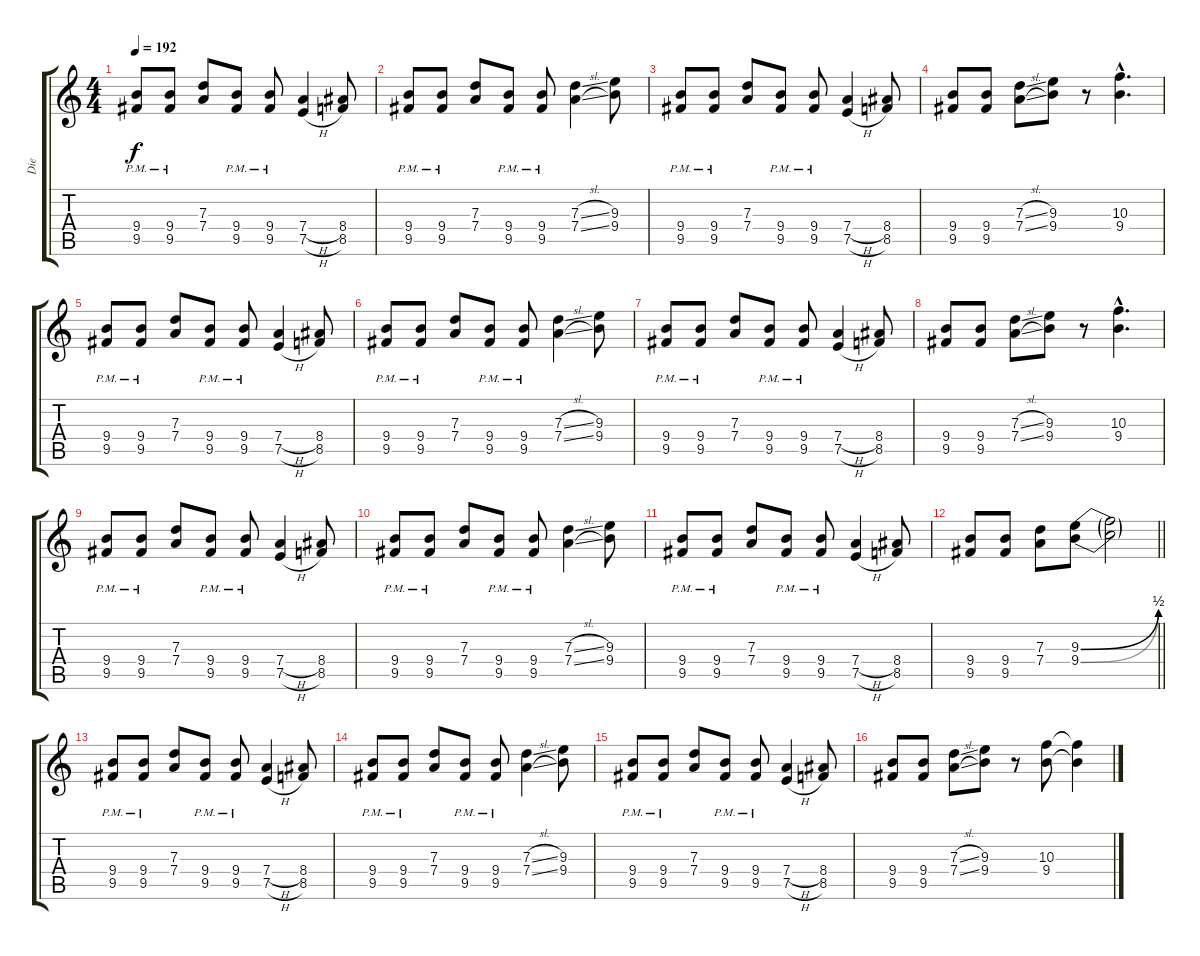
\track ("Die" "Die") {instrument overdrivenguitar}
\staff {score tabs}
\tuning (E4 B3 G3 D3 A2 E2) {hide}
\ts (4 4)
\tempo 192
\clef g2
\ks c
(9.4{pm} 9.5{pm}).8{dy f} (9.4{pm} 9.5{pm}).8 (7.3 7.4).8 (9.4{pm} 9.5{pm}).8 (9.4{pm} 9.5{pm}).8 (7.4{h} 7.5{h}).4 (8.4 8.5).8 |
(9.4{pm} 9.5{pm}).8 (9.4{pm} 9.5{pm}).8 (7.3 7.4).8 (9.4{pm} 9.5{pm}).8 (9.4{pm} 9.5{pm}).8 (7.3{sl} 7.4{sl}).4 (9.3 9.4).8 |
(9.4{pm} 9.5{pm}).8 (9.4{pm} 9.5{pm}).8 (7.3 7.4).8 (9.4{pm} 9.5{pm}).8 (9.4{pm} 9.5{pm}).8 (7.4{h} 7.5{h}).4 (8.4 8.5).8 |
(9.4 9.5).8 (9.4 9.5).8 (7.3{sl} 7.4{sl}).8 (9.3 9.4).8 r.8 (10.3{hac} 9.4{hac}).4{d} |
(9.4{pm} 9.5{pm}).8 (9.4{pm} 9.5{pm}).8 (7.3 7.4).8 (9.4{pm} 9.5{pm}).8 (9.4{pm} 9.5{pm}).8 (7.4{h} 7.5{h}).4 (8.4 8.5).8 |
(9.4{pm} 9.5{pm}).8 (9.4{pm} 9.5{pm}).8 (7.3 7.4).8 (9.4{pm} 9.5{pm}).8 (9.4{pm} 9.5{pm}).8 (7.3{sl} 7.4{sl}).4 (9.3 9.4).8 |
(9.4{pm} 9.5{pm}).8 (9.4{pm} 9.5{pm}).8 (7.3 7.4).8 (9.4{pm} 9.5{pm}).8 (9.4{pm} 9.5{pm}).8 (7.4{h} 7.5{h}).4 (8.4 8.5).8 |
(9.4 9.5).8 (9.4 9.5).8 (7.3{sl} 7.4{sl}).8 (9.3 9.4).8 r.8 (10.3{hac} 9.4{hac}).4{d} |
(9.4{pm} 9.5{pm}).8 (9.4{pm} 9.5{pm}).8 (7.3 7.4).8 (9.4{pm} 9.5{pm}).8 (9.4{pm} 9.5{pm}).8 (7.4{h} 7.5{h}).4 (8.4 8.5).8 |
(9.4{pm} 9.5{pm}).8 (9.4{pm} 9.5{pm}).8 (7.3 7.4).8 (9.4{pm} 9.5{pm}).8 (9.4{pm} 9.5{pm}).8 (7.3{sl} 7.4{sl}).4 (9.3 9.4).8 |
(9.4{pm} 9.5{pm}).8 (9.4{pm} 9.5{pm}).8 (7.3 7.4).8 (9.4{pm} 9.5{pm}).8 (9.4{pm} 9.5{pm}).8 (7.4{h} 7.5{h}).4 (8.4 8.5).8 |
\barLineRight lightlight
(9.4 9.5).8 (9.4 9.5).8 (7.3 7.4).8 (9.3{be (bend 0 0 60 2)} 9.4{be (bend 0 0 60 2)}).8 (9.3{t} 9.4{t}).2 |
(9.4{pm} 9.5{pm}).8 (9.4{pm} 9.5{pm}).8 (7.3 7.4).8 (9.4{pm} 9.5{pm}).8 (9.4{pm} 9.5{pm}).8 (7.4{h} 7.5{h}).4 (8.4 8.5).8 |
(9.4{pm} 9.5{pm}).8 (9.4{pm} 9.5{pm}).8 (7.3 7.4).8 (9.4{pm} 9.5{pm}).8 (9.4{pm} 9.5{pm}).8 (7.3{sl} 7.4{sl}).4 (9.3 9.4).8 |
(9.4{pm} 9.5{pm}).8 (9.4{pm} 9.5{pm}).8 (7.3 7.4).8 (9.4{pm} 9.5{pm}).8 (9.4{pm} 9.5{pm}).8 (7.4{h} 7.5{h}).4 (8.4 8.5).8 |
(9.4 9.5).8 (9.4 9.5).8 (7.3{sl} 7.4{sl}).8 (9.3 9.4).8 r.8 (10.3 9.4).8 (10.3{t} 9.4{t}).4
